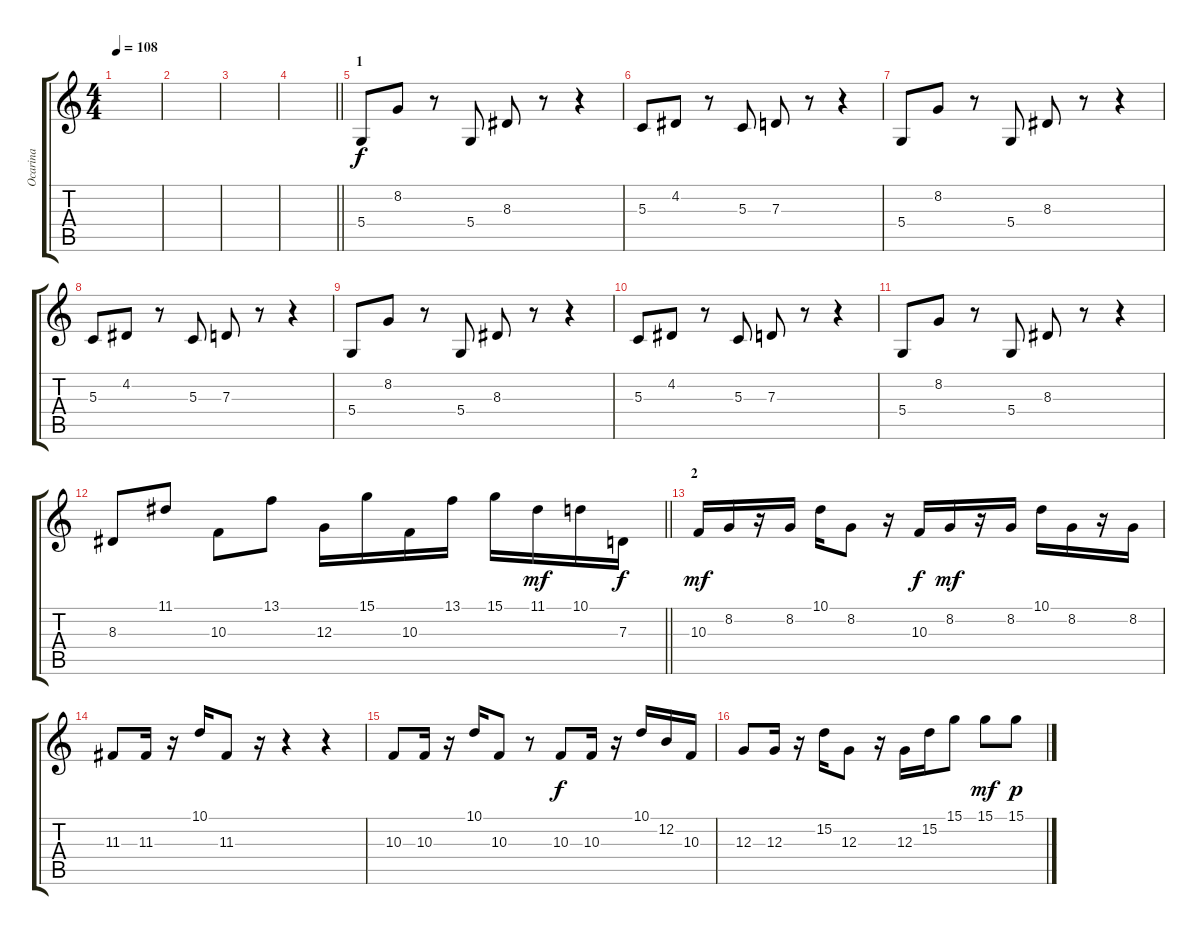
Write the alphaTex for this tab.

\track ("Ocarina" "Ocarina") {instrument ocarina}
\staff {score tabs}
\tuning (E4 B3 G3 D3 A2 E2) {hide}
\ts (4 4)
\tempo 108
\clef g2
\ks c
|
|
|
\barLineRight lightlight
|
\section ("" "1")
5.4.8{instrument ocarina} 8.2.8 r.8 5.4.8 8.3.8 r.8 r.4 |
5.3.8 4.2.8 r.8 5.3.8 7.3.8 r.8 r.4 |
5.4.8 8.2.8 r.8 5.4.8 8.3.8 r.8 r.4 |
5.3.8 4.2.8 r.8 5.3.8 7.3.8 r.8 r.4 |
5.4.8 8.2.8 r.8 5.4.8 8.3.8 r.8 r.4 |
5.3.8 4.2.8 r.8 5.3.8 7.3.8 r.8 r.4 |
5.4.8 8.2.8 r.8 5.4.8 8.3.8 r.8 r.4 |
\barLineRight lightlight
8.3.8 11.1.8 10.3.8 13.1.8 12.3.16 15.1.16 10.3.16 13.1.16 15.1.16 11.1.16{dy mf} 10.1.16 7.3.16{dy f} |
\section ("" "2")
10.3.16{dy mf} 8.2.16 r.16 8.2.16 10.1.16 8.2.8 r.16 10.3.16{dy f} 8.2.16{dy mf} r.16 8.2.16 10.1.16 8.2.16 r.16 8.2.16 |
11.3.8 11.3.16 r.16 10.1.16 11.3.8 r.16 r.4 r.4 |
10.3.8 10.3.16 r.16 10.1.16 10.3.8 r.8 10.3.8{dy f} 10.3.16 r.16 10.1.16 12.2.16 10.3.16 |
12.3.8 12.3.16 r.16 15.2.16 12.3.8 r.16 12.3.16 15.2.16 15.1.8 15.1.8{dy mf} 15.1.8{dy p}
